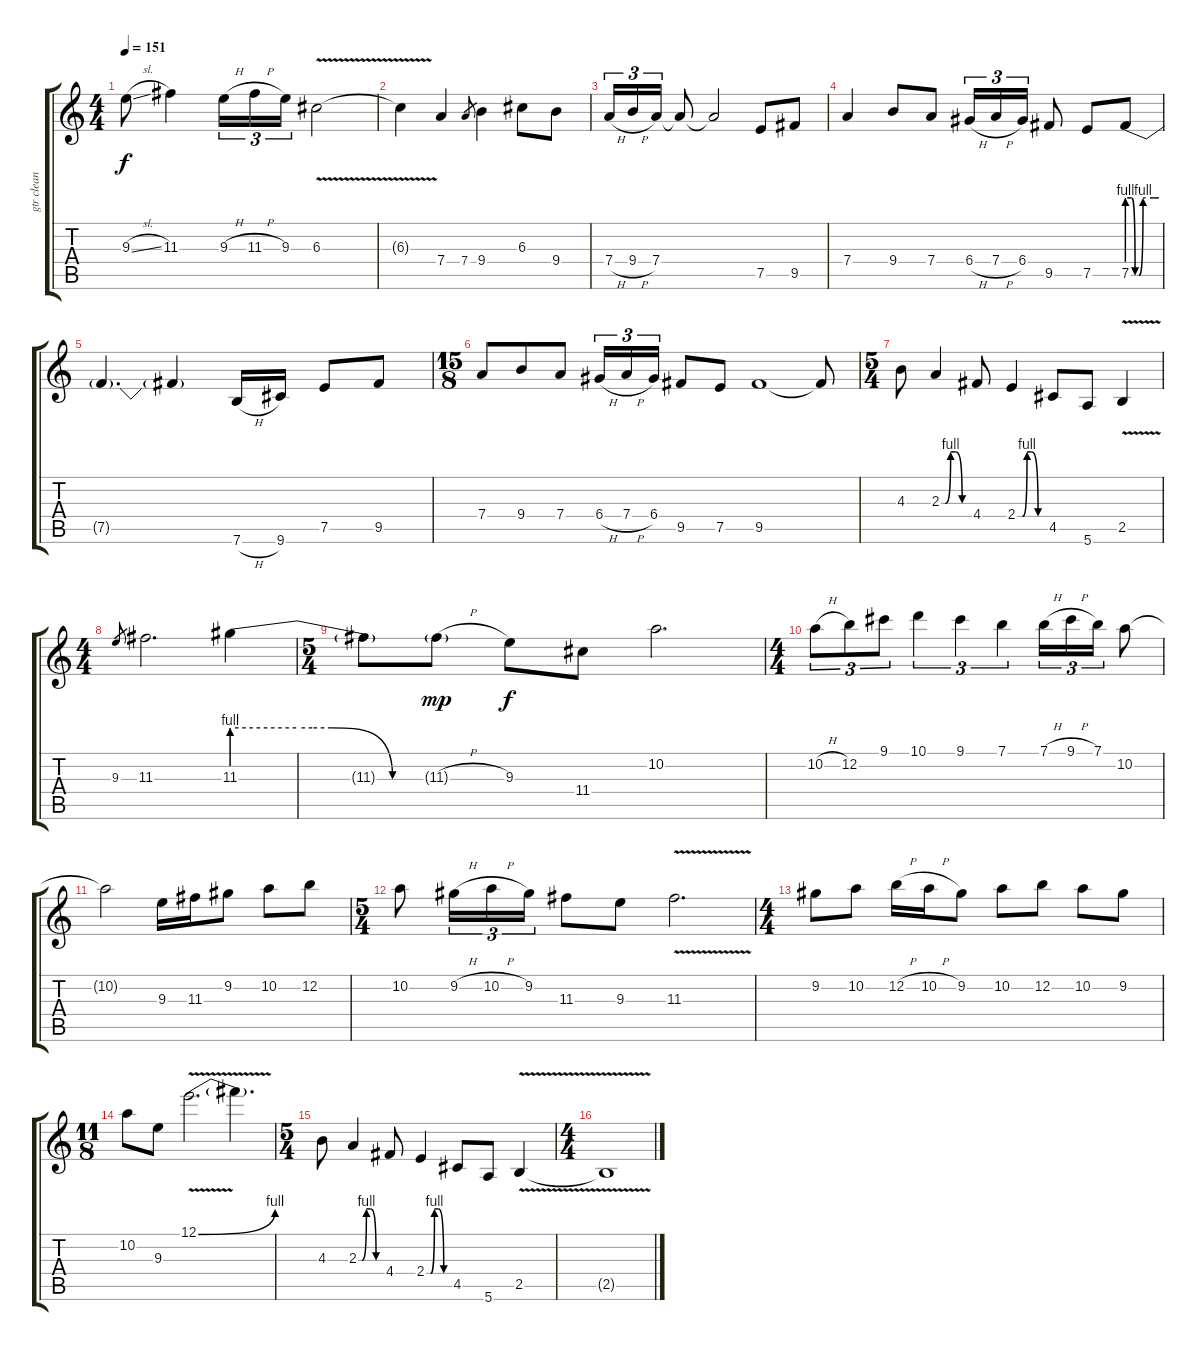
\track ("gtr clean 2" "gtr clean ") {instrument electricguitarclean}
\staff {score tabs}
\tuning (E4 B3 G3 D3 A2 E2) {hide}
\ts (4 4)
\tempo 151
\clef g2
\ks c
9.3{sl}.8{dy f} 11.3.4 9.3{h}.16{tu (3 2)} 11.3{h}.16{tu (3 2)} 9.3.16{tu (3 2)} 6.3{v}.2 |
6.3{t}.4 7.4.4 7.4.8{gr} 9.4.4 6.3.8 9.4.8 |
7.4{h}.16{tu (3 2)} 9.4{h}.16{tu (3 2)} 7.4.16{tu (3 2)} 7.4{t}.8 7.4{t}.2 7.5.8 9.5.8 |
7.4.4 9.4.8 7.4.8 6.4{h}.16{tu (3 2)} 7.4{h}.16{tu (3 2)} 6.4.16{tu (3 2)} 9.5.8 7.5.8 7.5{be (custom 0 4 8 4 15 0 20 0 22 0 30 4 32 4 35 4 50 4 60 4)}.8 |
7.5{t}.4{d} 7.5{t}.4 7.6{h}.16 9.6.16 7.5.8 9.5.8 |
\ts (15 8)
7.4.8 9.4.8 7.4.8 6.4{h}.16{tu (3 2)} 7.4{h}.16{tu (3 2)} 6.4.16{tu (3 2)} 9.5.8 7.5.8 9.5.1 9.5{t}.8 |
\ts (5 4)
4.3.8 2.3{be (custom 0 0 8 0 20 4 30 4 45 0 60 0)}.4 4.4.8 2.4{be (custom 0 0 11 0 21 4 30 4 45 0 60 0)}.4 4.5.8 5.6.8 2.5{v}.4 |
\ts (4 4)
9.3.8{gr} 11.3.2{d} 11.3{be (custom 0 4 20 4 25 4 31 4 50 0 60 0)}.4 |
\ts (5 4)
11.3{t}.8 11.3{h g}.8{dy mp} 9.3.8{dy f} 11.4.8 10.2.2{d} |
\ts (4 4)
10.2{h}.8{tu (3 2)} 12.2.8{tu (3 2)} 9.1.8{tu (3 2)} 10.1.4{tu (3 2)} 9.1.4{tu (3 2)} 7.1.4{tu (3 2)} 7.1{h}.16{tu (3 2)} 9.1{h}.16{tu (3 2)} 7.1.16{tu (3 2)} 10.2.8 |
10.2{t}.2 9.3.16 11.3.16 9.2.8 10.2.8 12.2.8 |
\ts (5 4)
10.2.8 9.2{h}.16{tu (3 2)} 10.2{h}.16{tu (3 2)} 9.2.16{tu (3 2)} 11.3.8 9.3.8 11.3{v}.2{d} |
\ts (4 4)
9.2.8 10.2.8 12.2{h}.16 10.2{h}.16 9.2.8 10.2.8 12.2.8 10.2.8 9.2.8 |
\ts (11 8)
10.2.8 9.3.8 12.1{be (bend 0 0 60 4) v}.2{d} 12.1{t}.4{d} |
\ts (5 4)
4.3.8 2.3{be (custom 0 0 8 0 20 4 30 4 45 0 60 0)}.4 4.4.8 2.4{be (custom 0 0 11 0 21 4 30 4 45 0 60 0)}.4 4.5.8 5.6.8 2.5{v}.4 |
\ts (4 4)
2.5{t}.1
